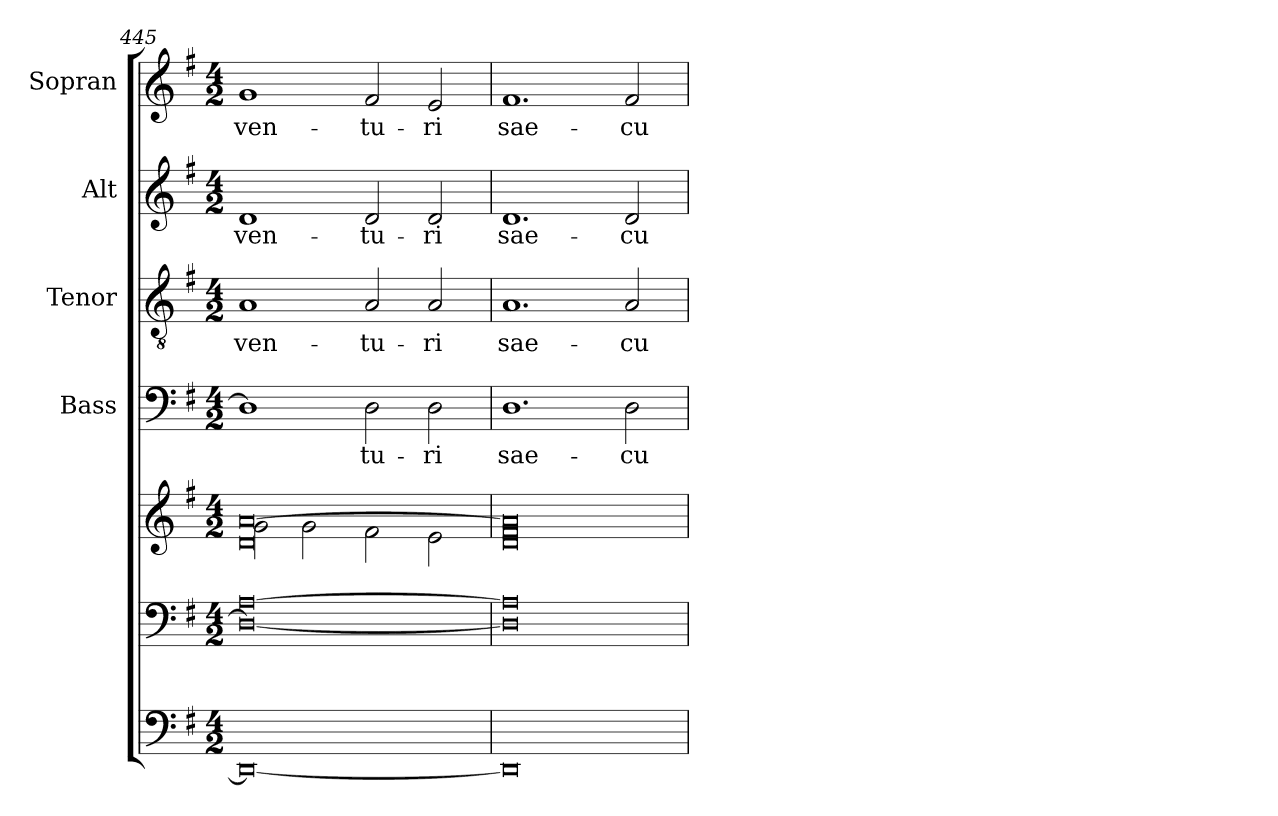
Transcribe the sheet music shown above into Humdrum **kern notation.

**kern	**kern	**kern	**kern	**text	**kern	**text	**kern	**text	**kern	**text
*part6	*part5	*part5	*part4	*part4	*part3	*part3	*part2	*part2	*part1	*part1
*staff7	*staff6	*staff5	*staff4	*staff4	*staff3	*staff3	*staff2	*staff2	*staff1	*staff1
*	*	*	*I"Bass	*	*I"Tenor	*	*I"Alt	*	*I"Sopran	*
*	*	*	*I'B.	*	*I'T.	*	*I'A.	*	*I'S.	*
*clefF4	*clefF4	*clefG2	*clefF4	*	*clefGv2	*	*clefG2	*	*clefG2	*
*k[f#]	*k[f#]	*k[f#]	*k[f#]	*	*k[f#]	*	*k[f#]	*	*k[f#]	*
*G:	*G:	*G:	*G:	*	*G:	*	*G:	*	*G:	*
*M4/2	*M4/2	*M4/2	*M4/2	*	*M4/2	*	*M4/2	*	*M4/2	*
=445	=445	=445	=445	=445	=445	=445	=445	=445	=445	=445
*	*^	*^	*	*	*	*	*	*	*	*
!	!	!	!	!	!	!	!	!LO:LY:b	!	!LO:LY:b	!	!LO:LY:b
0DD_	[>0A	0D_	0d [>0a	2g\	1D]	.	1A	ven-	1d	ven-	1g	ven-
.	.	.	.	2g\	.	.	.	.	.	.	.	.
!	!	!	!	!	!	!LO:LY:b	!	!LO:LY:b	!	!LO:LY:b	!	!LO:LY:b
.	.	.	.	2f#\	2D\	-tu-	2A/	-tu-	2d/	-tu-	2f#/	-tu-
!	!	!	!	!	!	!LO:LY:b	!	!LO:LY:b	!	!LO:LY:b	!	!LO:LY:b
.	.	.	.	2e\	2D\	-ri	2A/	-ri	2d/	-ri	2e/	-ri
=446	=446	=446	=446	=446	=446	=446	=446	=446	=446	=446	=446	=446
!	!	!	!	!	!	!LO:LY:b	!	!LO:LY:b	!	!LO:LY:b	!	!LO:LY:b
*	*	*	*v	*v	*	*	*	*	*	*	*	*
0DD]	0A]	0D]	0d 0f# 0a]	1.D	sae-	1.A	sae-	1.d	sae-	1.f#	sae-
!	!	!	!	!	!LO:LY:b	!	!LO:LY:b	!	!LO:LY:b	!	!LO:LY:b
.	.	.	.	2D\	-cu-	2A/	-cu-	2d/	-cu-	2f#/	-cu-
*	*v	*v	*	*	*	*	*	*	*	*	*
=	=	=	=	=	=	=	=	=	=	=
*-	*-	*-	*-	*-	*-	*-	*-	*-	*-	*-
